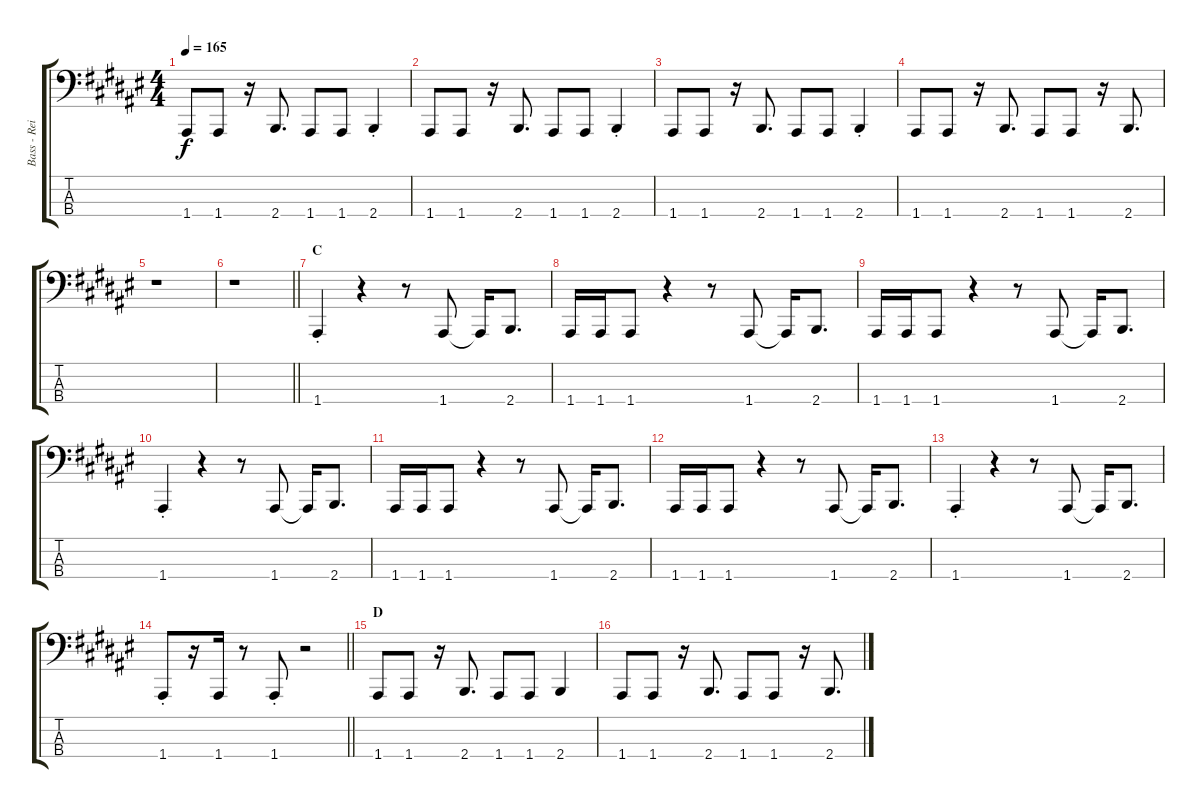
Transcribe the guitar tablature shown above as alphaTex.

\track ("Bass - Reita" "Bass - Rei") {instrument electricbasspick}
\staff {score tabs}
\tuning (C2 G1 D1 A0) {hide}
\ts (4 4)
\tempo 165
\clef f4
\ks f#
1.4.8{dy f} 1.4.8 r.16 2.4.8{d} 1.4.8 1.4.8 2.4{st}.4 |
1.4.8 1.4.8 r.16 2.4.8{d} 1.4.8 1.4.8 2.4{st}.4 |
1.4.8 1.4.8 r.16 2.4.8{d} 1.4.8 1.4.8 2.4{st}.4 |
1.4.8 1.4.8 r.16 2.4.8{d} 1.4.8 1.4.8 r.16 2.4.8{d} |
r.1 |
\barLineRight lightlight
r.1 |
\section ("" "C")
1.4{st}.4 r.4 r.8 1.4.8 1.4{t}.16 2.4.8{d} |
1.4.16 1.4.16 1.4.8 r.4 r.8 1.4.8 1.4{t}.16 2.4.8{d} |
1.4.16 1.4.16 1.4.8 r.4 r.8 1.4.8 1.4{t}.16 2.4.8{d} |
1.4{st}.4 r.4 r.8 1.4.8 1.4{t}.16 2.4.8{d} |
1.4.16 1.4.16 1.4.8 r.4 r.8 1.4.8 1.4{t}.16 2.4.8{d} |
1.4.16 1.4.16 1.4.8 r.4 r.8 1.4.8 1.4{t}.16 2.4.8{d} |
1.4{st}.4 r.4 r.8 1.4.8 1.4{t}.16 2.4.8{d} |
\barLineRight lightlight
1.4{st}.8 r.16 1.4.16 r.8 1.4{st}.8 r.2 |
\section ("" "D")
1.4.8 1.4.8 r.16 2.4.8{d} 1.4.8 1.4.8 2.4.4 |
1.4.8 1.4.8 r.16 2.4.8{d} 1.4.8 1.4.8 r.16 2.4.8{d}
